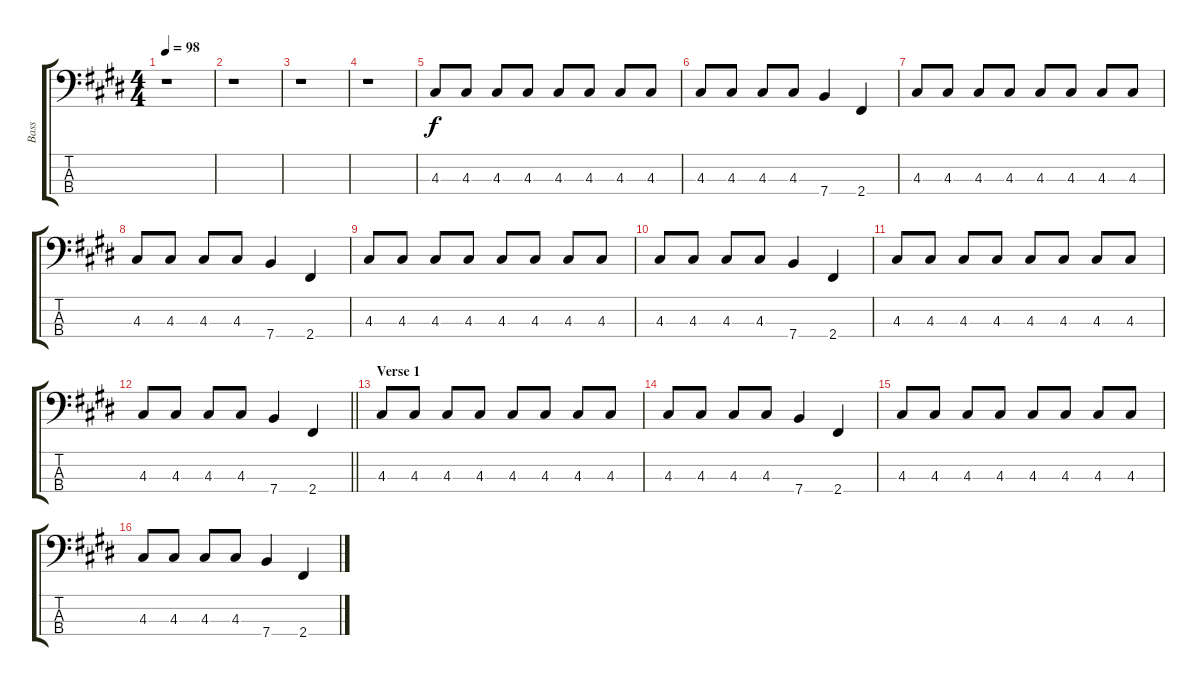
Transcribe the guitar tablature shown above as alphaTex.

\track ("Bass" "Bass") {instrument electricbasspick}
\staff {score tabs}
\tuning (G2 D2 A1 E1) {hide}
\ts (4 4)
\tempo 98
\clef f4
\ks c#minor
r.1{dy f instrument electricbasspick} |
r.1 |
r.1 |
r.1 |
4.3.8 4.3.8 4.3.8 4.3.8 4.3.8 4.3.8 4.3.8 4.3.8 |
4.3.8 4.3.8 4.3.8 4.3.8 7.4.4 2.4.4 |
4.3.8 4.3.8 4.3.8 4.3.8 4.3.8 4.3.8 4.3.8 4.3.8 |
4.3.8 4.3.8 4.3.8 4.3.8 7.4.4 2.4.4 |
4.3.8 4.3.8 4.3.8 4.3.8 4.3.8 4.3.8 4.3.8 4.3.8 |
4.3.8 4.3.8 4.3.8 4.3.8 7.4.4 2.4.4 |
4.3.8 4.3.8 4.3.8 4.3.8 4.3.8 4.3.8 4.3.8 4.3.8 |
\barLineRight lightlight
4.3.8 4.3.8 4.3.8 4.3.8 7.4.4 2.4.4 |
\section ("" "Verse 1")
4.3.8 4.3.8 4.3.8 4.3.8 4.3.8 4.3.8 4.3.8 4.3.8 |
4.3.8 4.3.8 4.3.8 4.3.8 7.4.4 2.4.4 |
4.3.8 4.3.8 4.3.8 4.3.8 4.3.8 4.3.8 4.3.8 4.3.8 |
4.3.8 4.3.8 4.3.8 4.3.8 7.4.4 2.4.4
